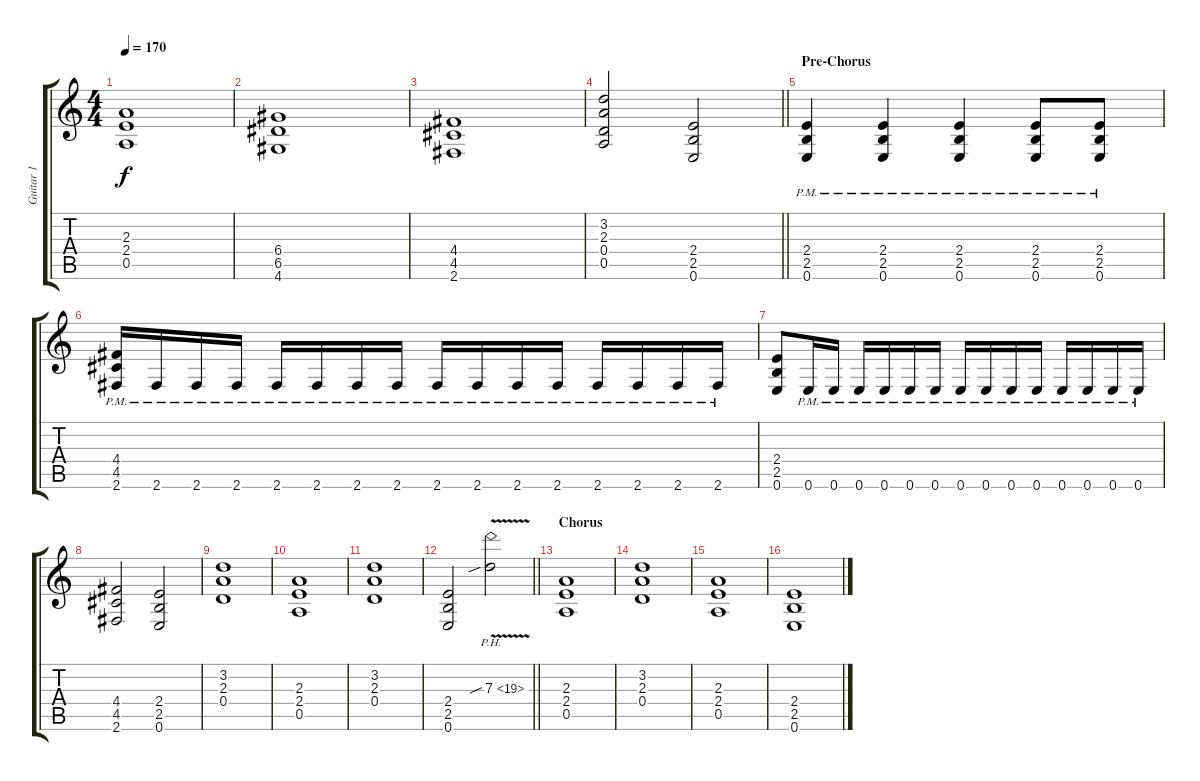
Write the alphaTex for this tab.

\track ("Guitar 1" "Guitar 1") {instrument distortionguitar}
\staff {score tabs}
\tuning (E4 B3 G3 D3 A2 E2) {hide}
\ts (4 4)
\tempo 170
\clef g2
\ks c
(2.3 2.4 0.5).1{dy f} |
(6.4 6.5 4.6).1 |
(4.4 4.5 2.6).1 |
\barLineRight lightlight
(3.2 2.3 0.4 0.5).2 (2.4 2.5 0.6).2 |
\section ("" "Pre-Chorus")
(2.4{pm} 2.5{pm} 0.6{pm}).4 (2.4{pm} 2.5{pm} 0.6{pm}).4 (2.4{pm} 2.5{pm} 0.6{pm}).4 (2.4{pm} 2.5{pm} 0.6{pm}).8 (2.4{pm} 2.5{pm} 0.6{pm}).8 |
(4.4 4.5 2.6{pm}).16 2.6{pm}.16 2.6{pm}.16 2.6{pm}.16 2.6{pm}.16 2.6{pm}.16 2.6{pm}.16 2.6{pm}.16 2.6{pm}.16 2.6{pm}.16 2.6{pm}.16 2.6{pm}.16 2.6{pm}.16 2.6{pm}.16 2.6{pm}.16 2.6{pm}.16 |
(2.4 2.5 0.6).8 0.6{pm}.16 0.6{pm}.16 0.6{pm}.16 0.6{pm}.16 0.6{pm}.16 0.6{pm}.16 0.6{pm}.16 0.6{pm}.16 0.6{pm}.16 0.6{pm}.16 0.6{pm}.16 0.6{pm}.16 0.6{pm}.16 0.6{pm}.16 |
(4.4 4.5 2.6).2 (2.4 2.5 0.6).2 |
(3.2 2.3 0.4).1 |
(2.3 2.4 0.5).1 |
(3.2 2.3 0.4).1 |
\barLineRight lightlight
(2.4 2.5 0.6).2 7.3{ph 12 v sib}.2 |
\section ("" "Chorus")
(2.3 2.4 0.5).1 |
(3.2 2.3 0.4).1 |
(2.3 2.4 0.5).1 |
(2.4 2.5 0.6).1
